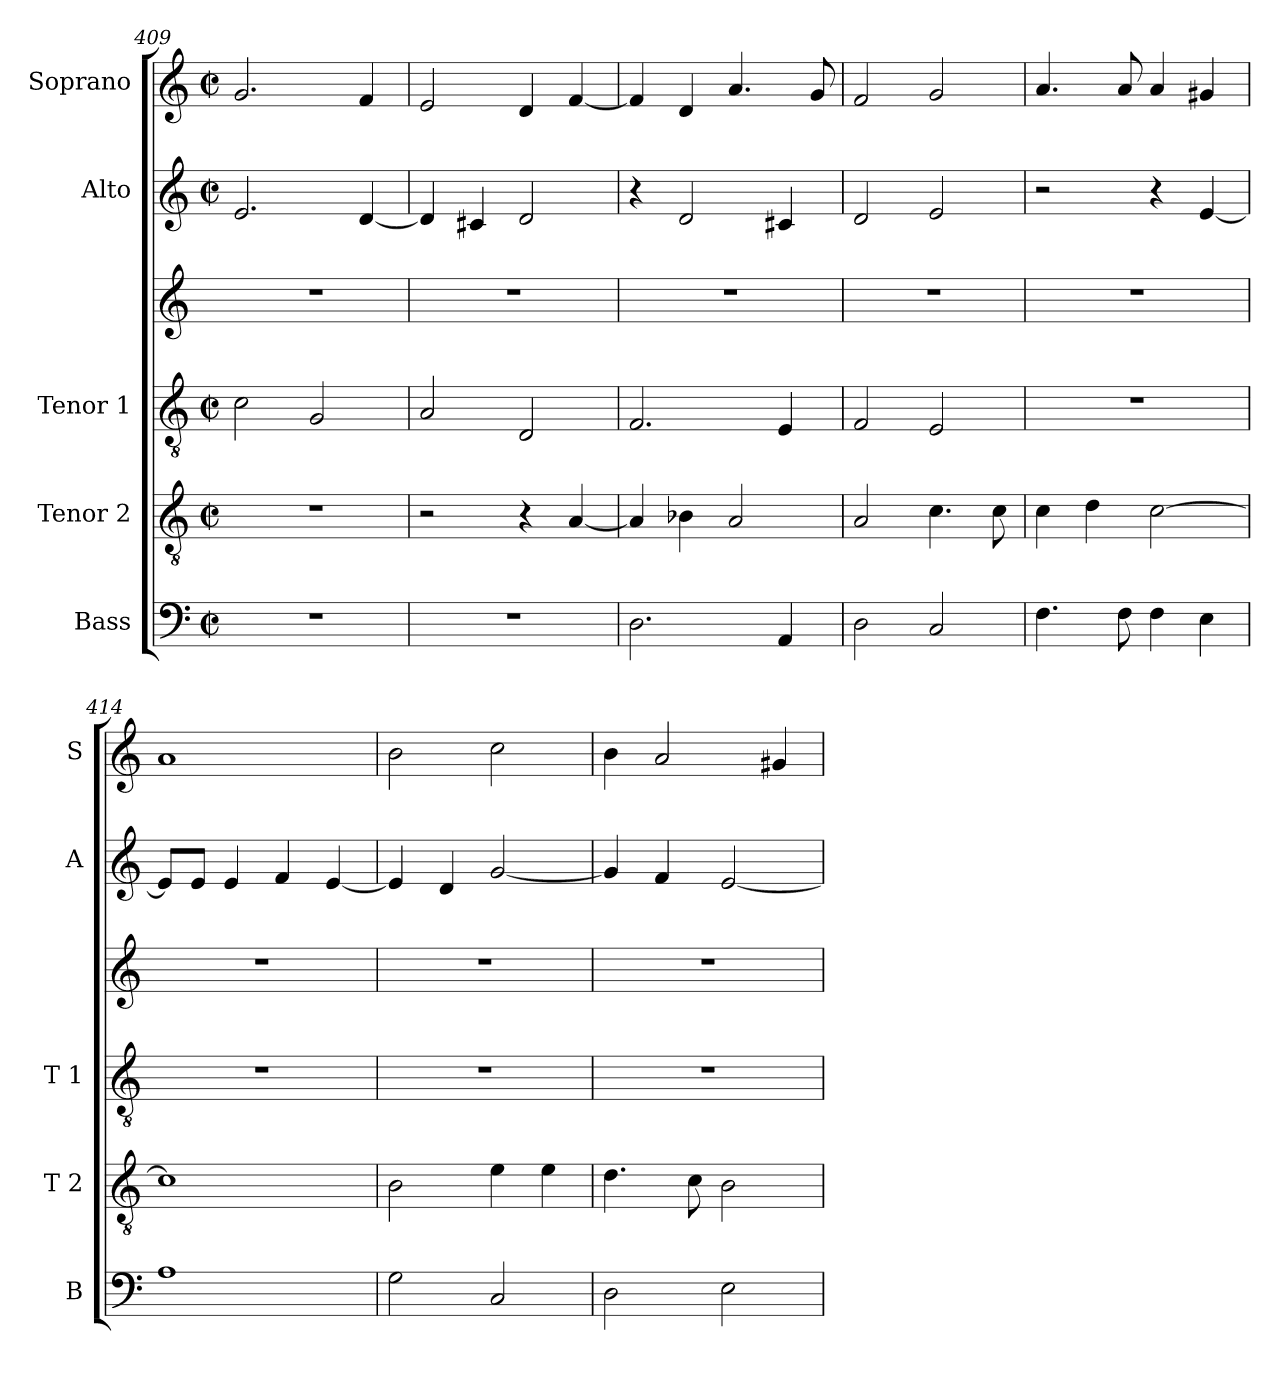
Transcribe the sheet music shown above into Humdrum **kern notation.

**kern	**kern	**kern	**kern	**kern	**kern
*part6	*part5	*part4	*part3	*part2	*part1
*staff6	*staff5	*staff4	*staff3	*staff2	*staff1
*I"Bass	*I"Tenor 2	*I"Tenor 1	*	*I"Alto	*I"Soprano
*I'B	*I'T 2	*I'T 1	*	*I'A	*I'S
!!LO:LB:g=z
*clefF4	*clefGv2	*clefGv2	*clefG2	*clefG2	*clefG2
*k[]	*k[]	*k[]	*k[]	*k[]	*k[]
*C:	*C:	*C:	*C:	*C:	*C:
*M2/2	*M2/2	*M2/2	*	*M2/2	*M2/2
*met(c|)	*met(c|)	*met(c|)	*	*met(c|)	*met(c|)
=409	=409	=409	=409	=409	=409
1r	1r	2c\	1r	2.e/	2.g/
.	.	2G/	.	.	.
.	.	.	.	[<4d/	4f/
=410	=410	=410	=410	=410	=410
1r	2r	2A/	1r	4d/]	2e/
.	.	.	.	4c#X/	.
.	4r	2D/	.	2d/	4d/
.	[<4A/	.	.	.	[<4f/
=411	=411	=411	=411	=411	=411
2.D\	4A/]	2.F/	1r	4r	4f/]
.	4B-X\	.	.	2d/	4d/
.	2A/	.	.	.	4.a/
4AA/	.	4E/	.	4c#X/	.
.	.	.	.	.	8g/
=412	=412	=412	=412	=412	=412
2D\	2A/	2F/	1r	2d/	2f/
2C/	4.c\	2E/	.	2e/	2g/
.	8c\	.	.	.	.
=413	=413	=413	=413	=413	=413
4.F\	4c\	1r	1r	2r	4.a/
.	4d\	.	.	.	.
8F\	.	.	.	.	8a/
4F\	[>2c\	.	.	4r	4a/
4E\	.	.	.	[<4e/	4g#X/
=414	=414	=414	=414	=414	=414
1A	1c]	1r	1r	8e/L]	1a
.	.	.	.	8e/J	.
.	.	.	.	4e/	.
.	.	.	.	4f/	.
.	.	.	.	[>4e/	.
!!LO:PB:g=z
=415	=415	=415	=415	=415	=415
2G\	2B\	1r	1r	4e/]	2b\
.	.	.	.	4d/	.
2C/	4e\	.	.	[<2g/	2cc\
.	4e\	.	.	.	.
=416	=416	=416	=416	=416	=416
2D\	4.d\	1r	1r	4g/]	4b\
.	.	.	.	4f/	2a/
.	8c\	.	.	.	.
2E\	2B\	.	.	[<2e/	.
.	.	.	.	.	4g#X/
=	=	=	=	=	=
*-	*-	*-	*-	*-	*-
